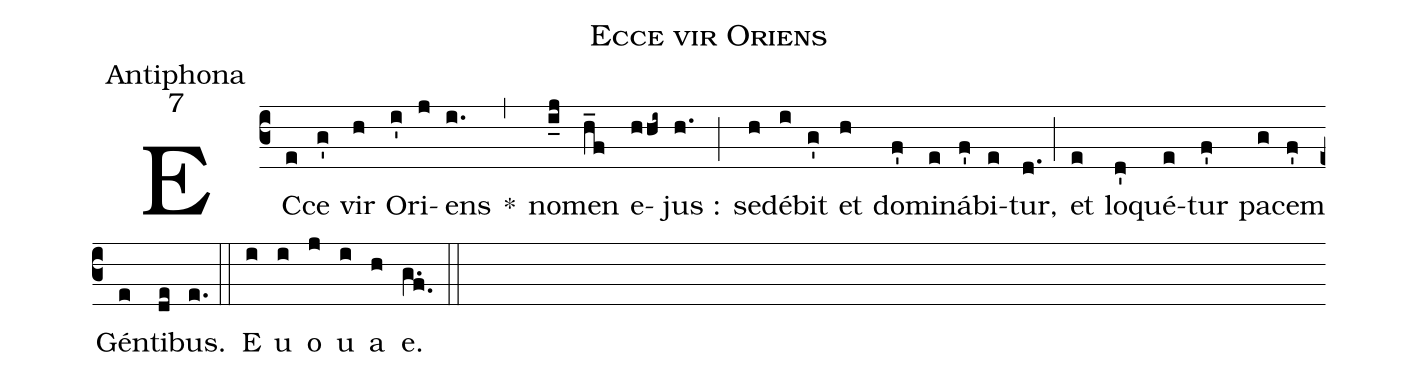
name:Ecce vir Oriens;
office-part:Antiphona;
mode:7;
%%
(c3) EC(e)ce(g') vir(h) O(i')ri(j)ens(i.) *(,) no(i_j)men(h_f) e(hhi~)jus :(h.) (;) se(h)dé(i)bit(g') et(h) do(f')mi(e)ná(f')bi(e)tur,(d.) (;) et(e) lo(d')qué(e)tur(f') pa(g)cem(f') Gén(e)ti(de)bus.(e.) (::) E(i) u(i) o(j) u(i) a(h) e.(g.f.) (::)
